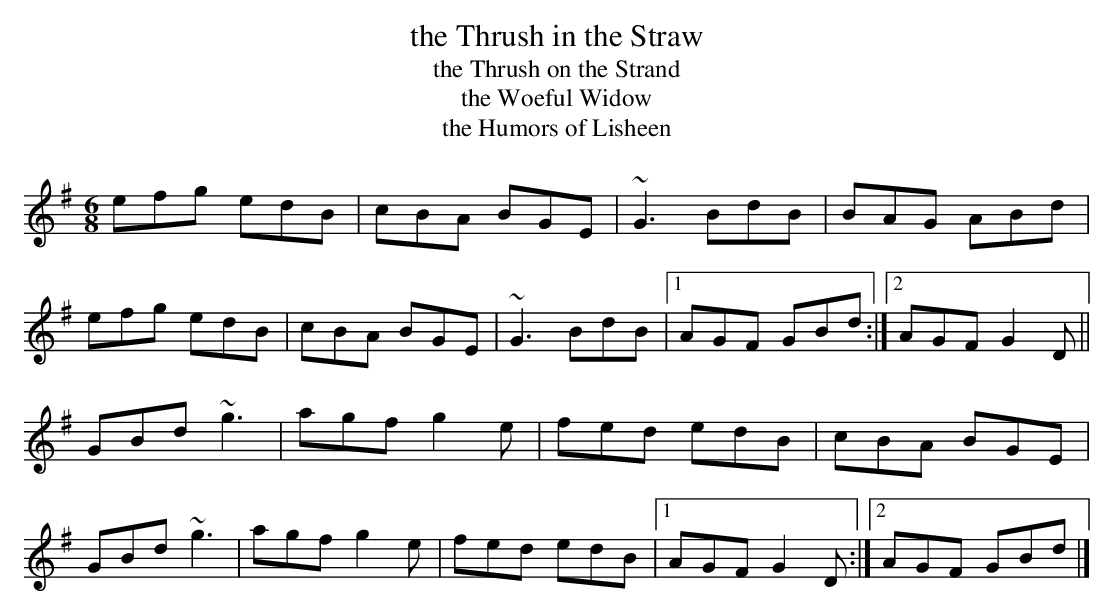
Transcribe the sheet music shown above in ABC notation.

X:1
T:the Thrush in the Straw
T:the Thrush on the Strand
T:the Woeful Widow
T:the Humors of Lisheen
M:6/8
L:1/8
K:G
efg edB | cBA BGE | ~G3 BdB | BAG ABd |
efg edB | cBA BGE | ~G3 BdB |1 AGF GBd :|2 AGF G2D ||
GBd ~g3 | agf g2e | fed edB | cBA BGE |
GBd ~g3 | agf g2e | fed edB |1 AGF G2D :|2 AGF GBd |]
